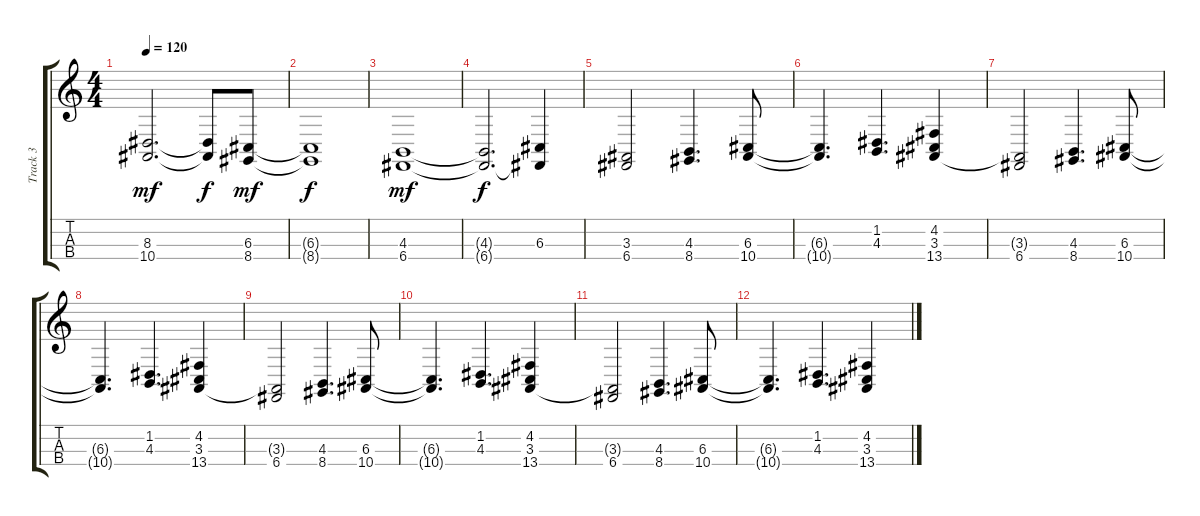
\track ("Track 3" "Track 3") {instrument synthstrings1 bank 255}
\staff {score tabs}
\tuning (A3 D3 G2 C2) {hide}
\ts (4 4)
\tempo 120
\clef g2
\ks c
(8.3 10.4).2{d dy mf} (8.3{t} 10.4{t}).8{dy f} (6.3 8.4).8{dy mf} |
(6.3{t} 8.4{t}).1{dy f} |
(4.3 6.4).1{dy mf} |
(4.3{t} 6.4{t}).2{d dy f} (6.3 6.4{t}).4 |
(3.3 6.4).2 (4.3 8.4).4{d} (6.3 10.4).8 |
(6.3{t} 10.4{t}).4{d} (1.2 4.3).4{d} (4.2 3.3 13.4).4 |
(3.3{t} 6.4).2 (4.3 8.4).4{d} (6.3 10.4).8 |
(6.3{t} 10.4{t}).4{d} (1.2 4.3).4{d} (4.2 3.3 13.4).4 |
(3.3{t} 6.4).2 (4.3 8.4).4{d} (6.3 10.4).8 |
(6.3{t} 10.4{t}).4{d} (1.2 4.3).4{d} (4.2 3.3 13.4).4 |
(3.3{t} 6.4).2 (4.3 8.4).4{d} (6.3 10.4).8 |
(6.3{t} 10.4{t}).4{d} (1.2 4.3).4{d} (4.2 3.3 13.4).4
